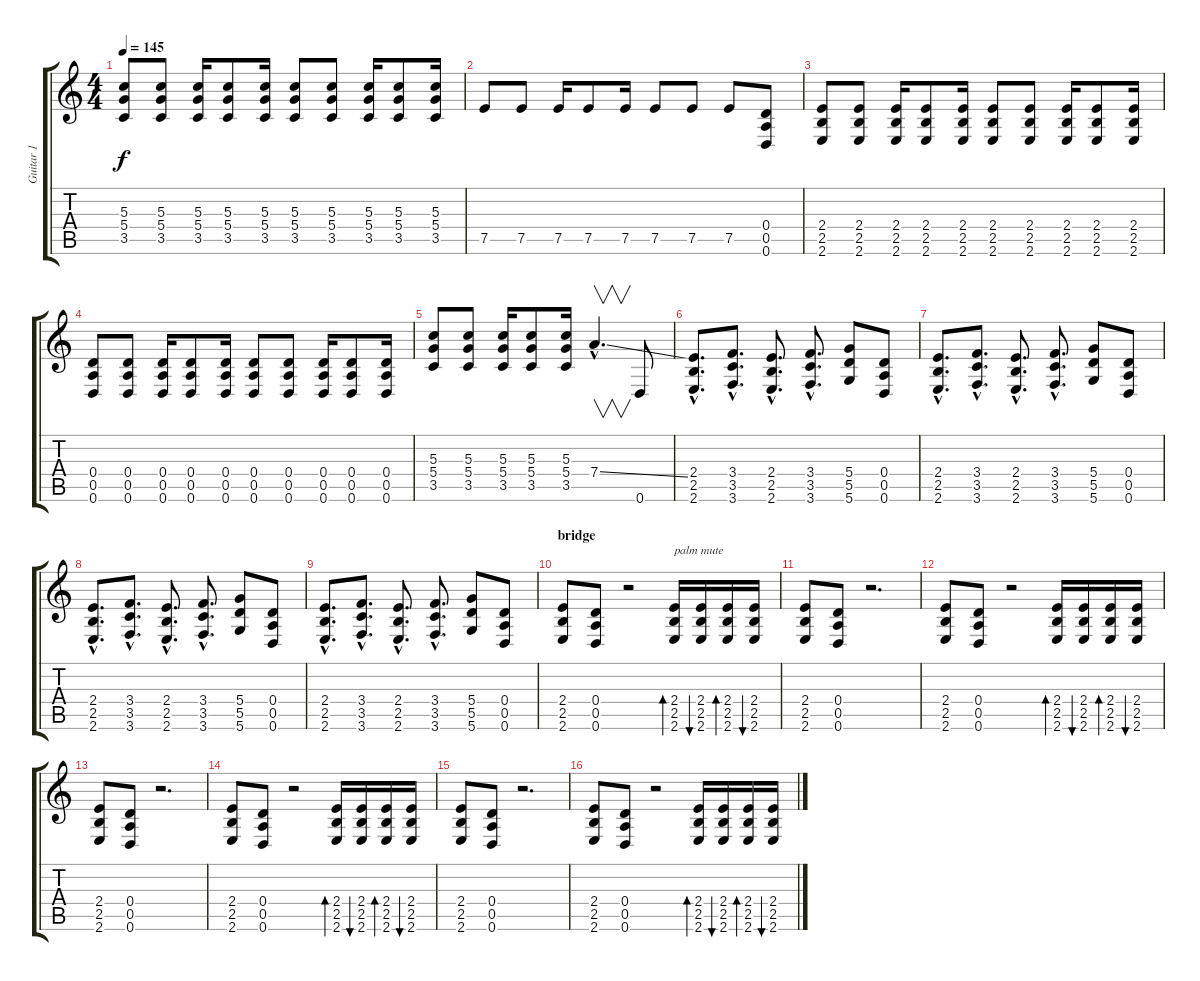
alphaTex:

\track ("Guitar 1" "Guitar 1") {instrument distortionguitar}
\staff {score tabs}
\tuning (E4 B3 G3 D3 A2 D2) {hide}
\ts (4 4)
\tempo 145
\clef g2
\ks c
(5.3 5.4 3.5).8{dy f} (5.3 5.4 3.5).8 (5.3 5.4 3.5).16 (5.3 5.4 3.5).8 (5.3 5.4 3.5).16 (5.3 5.4 3.5).8 (5.3 5.4 3.5).8 (5.3 5.4 3.5).16 (5.3 5.4 3.5).8 (5.3 5.4 3.5).16 |
7.5.8 7.5.8 7.5.16 7.5.8 7.5.16 7.5.8 7.5.8 7.5.8 (0.4 0.5 0.6).8 |
(2.4 2.5 2.6).8 (2.4 2.5 2.6).8 (2.4 2.5 2.6).16 (2.4 2.5 2.6).8 (2.4 2.5 2.6).16 (2.4 2.5 2.6).8 (2.4 2.5 2.6).8 (2.4 2.5 2.6).16 (2.4 2.5 2.6).8 (2.4 2.5 2.6).16 |
(0.4 0.5 0.6).8 (0.4 0.5 0.6).8 (0.4 0.5 0.6).16 (0.4 0.5 0.6).8 (0.4 0.5 0.6).16 (0.4 0.5 0.6).8 (0.4 0.5 0.6).8 (0.4 0.5 0.6).16 (0.4 0.5 0.6).8 (0.4 0.5 0.6).16 |
(5.3 5.4 3.5).8 (5.3 5.4 3.5).8 (5.3 5.4 3.5).16 (5.3 5.4 3.5).8 (5.3 5.4 3.5).16 7.4{ss hac}.4{v d} 0.6.8 |
(2.4{hac} 2.5{hac} 2.6{hac}).8{d} (3.4{hac} 3.5{hac} 3.6{hac}).8{d} (2.4{hac} 2.5{hac} 2.6{hac}).8{d} (3.4{hac} 3.5{hac} 3.6{hac}).8{d} (5.4 5.5 5.6).8 (0.4 0.5 0.6).8 |
(2.4{hac} 2.5{hac} 2.6{hac}).8{d} (3.4{hac} 3.5{hac} 3.6{hac}).8{d} (2.4{hac} 2.5{hac} 2.6{hac}).8{d} (3.4{hac} 3.5{hac} 3.6{hac}).8{d} (5.4 5.5 5.6).8 (0.4 0.5 0.6).8 |
(2.4{hac} 2.5{hac} 2.6{hac}).8{d} (3.4{hac} 3.5{hac} 3.6{hac}).8{d} (2.4{hac} 2.5{hac} 2.6{hac}).8{d} (3.4{hac} 3.5{hac} 3.6{hac}).8{d} (5.4 5.5 5.6).8 (0.4 0.5 0.6).8 |
(2.4{hac} 2.5{hac} 2.6{hac}).8{d} (3.4{hac} 3.5{hac} 3.6{hac}).8{d} (2.4{hac} 2.5{hac} 2.6{hac}).8{d} (3.4{hac} 3.5{hac} 3.6{hac}).8{d} (5.4 5.5 5.6).8 (0.4 0.5 0.6).8 |
\section ("" "bridge")
(2.4 2.5 2.6).8 (0.4 0.5 0.6).8 r.2 (2.4 2.5 2.6).16{bd 120 txt "palm mute"} (2.4 2.5 2.6).16{bu 120} (2.4 2.5 2.6).16{bd 120} (2.4 2.5 2.6).16{bu 120} |
(2.4 2.5 2.6).8 (0.4 0.5 0.6).8 r.2{d} |
(2.4 2.5 2.6).8 (0.4 0.5 0.6).8 r.2 (2.4 2.5 2.6).16{bd 120} (2.4 2.5 2.6).16{bu 120} (2.4 2.5 2.6).16{bd 120} (2.4 2.5 2.6).16{bu 120} |
(2.4 2.5 2.6).8 (0.4 0.5 0.6).8 r.2{d} |
(2.4 2.5 2.6).8 (0.4 0.5 0.6).8 r.2 (2.4 2.5 2.6).16{bd 120} (2.4 2.5 2.6).16{bu 120} (2.4 2.5 2.6).16{bd 120} (2.4 2.5 2.6).16{bu 120} |
(2.4 2.5 2.6).8 (0.4 0.5 0.6).8 r.2{d} |
(2.4 2.5 2.6).8 (0.4 0.5 0.6).8 r.2 (2.4 2.5 2.6).16{bd 120} (2.4 2.5 2.6).16{bu 120} (2.4 2.5 2.6).16{bd 120} (2.4 2.5 2.6).16{bu 120}
